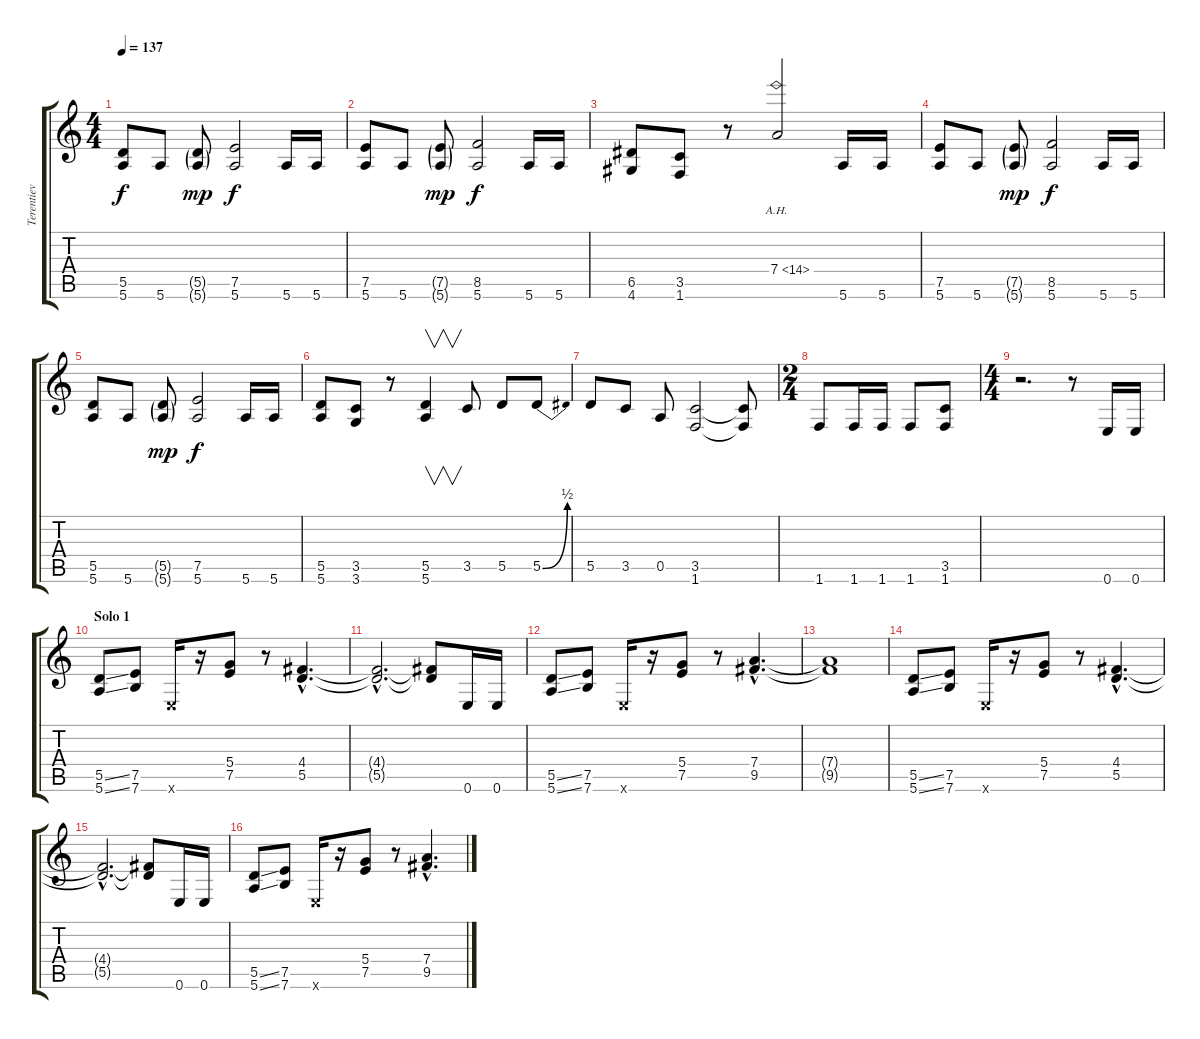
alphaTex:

\track ("Terentiev" "Terentiev") {instrument overdrivenguitar}
\staff {score tabs}
\tuning (E4 B3 G3 D3 A2 E2) {hide}
\ts (4 4)
\tempo 137
\clef g2
\ks c
(5.5 5.6).8{dy f} 5.6.8 (5.5{g} 5.6{g}).8{dy mp} (7.5 5.6).2{dy f} 5.6.16 5.6.16 |
(7.5 5.6).8 5.6.8 (7.5{g} 5.6{g}).8{dy mp} (8.5 5.6).2{dy f} 5.6.16 5.6.16 |
(6.5 4.6).8 (3.5 1.6).8 r.8 7.4{ah 7}.2 5.6.16 5.6.16 |
(7.5 5.6).8 5.6.8 (7.5{g} 5.6{g}).8{dy mp} (8.5 5.6).2{dy f} 5.6.16 5.6.16 |
(5.5 5.6).8 5.6.8 (5.5{g} 5.6{g}).8{dy mp} (7.5 5.6).2{dy f} 5.6.16 5.6.16 |
(5.5 5.6).8 (3.5 3.6).8 r.8 (5.5 5.6).4{v} 3.5.8 5.5.8 5.5{be (bend 0 0 60 2)}.8 |
5.5.8 3.5.8 0.5.8 (3.5 1.6).2 (3.5{t} 1.6{t}).8 |
\ts (2 4)
1.6.8 1.6.16 1.6.16 1.6.8 (3.5 1.6).8 |
\ts (4 4)
r.2{d} r.8 0.6.16 0.6.16 |
\section ("" "Solo 1")
(5.5{ss} 5.6{ss}).8 (7.5 7.6).8 0.6{x}.16 r.16 (5.4 7.5).8 r.8 (4.4{hac} 5.5{hac}).4{d} |
(4.4{hac t} 5.5{hac t}).2{d} (4.4{t} 5.5{t}).8 0.6.16 0.6.16 |
(5.5{ss} 5.6{ss}).8 (7.5 7.6).8 0.6{x}.16 r.16 (5.4 7.5).8 r.8 (7.4{hac} 9.5{hac}).4{d} |
(7.4{t} 9.5{t}).1 |
(5.5{ss} 5.6{ss}).8 (7.5 7.6).8 0.6{x}.16 r.16 (5.4 7.5).8 r.8 (4.4{hac} 5.5{hac}).4{d} |
(4.4{hac t} 5.5{hac t}).2{d} (4.4{t} 5.5{t}).8 0.6.16 0.6.16 |
(5.5{ss} 5.6{ss}).8 (7.5 7.6).8 0.6{x}.16 r.16 (5.4 7.5).8 r.8 (7.4{hac} 9.5{hac}).4{d}
